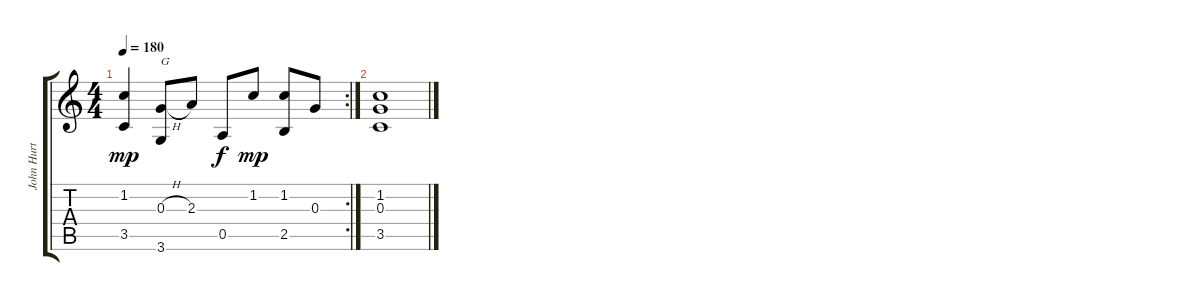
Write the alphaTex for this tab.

\track ("John Hurt guitar" "John Hurt ") {instrument acousticguitarnylon}
\staff {score tabs}
\tuning (E4 B3 G3 D3 A2 E2) {hide}
\rc 2
\ts (4 4)
\tempo 180
\clef g2
\ks c
(1.2 3.5).4{dy mp} (0.3{h} 3.6).8{txt "G"} 2.3.8 0.5.8{dy f} 1.2.8{dy mp} (1.2 2.5).8 0.3.8 |
(1.2 0.3 3.5).1{txt ""}
